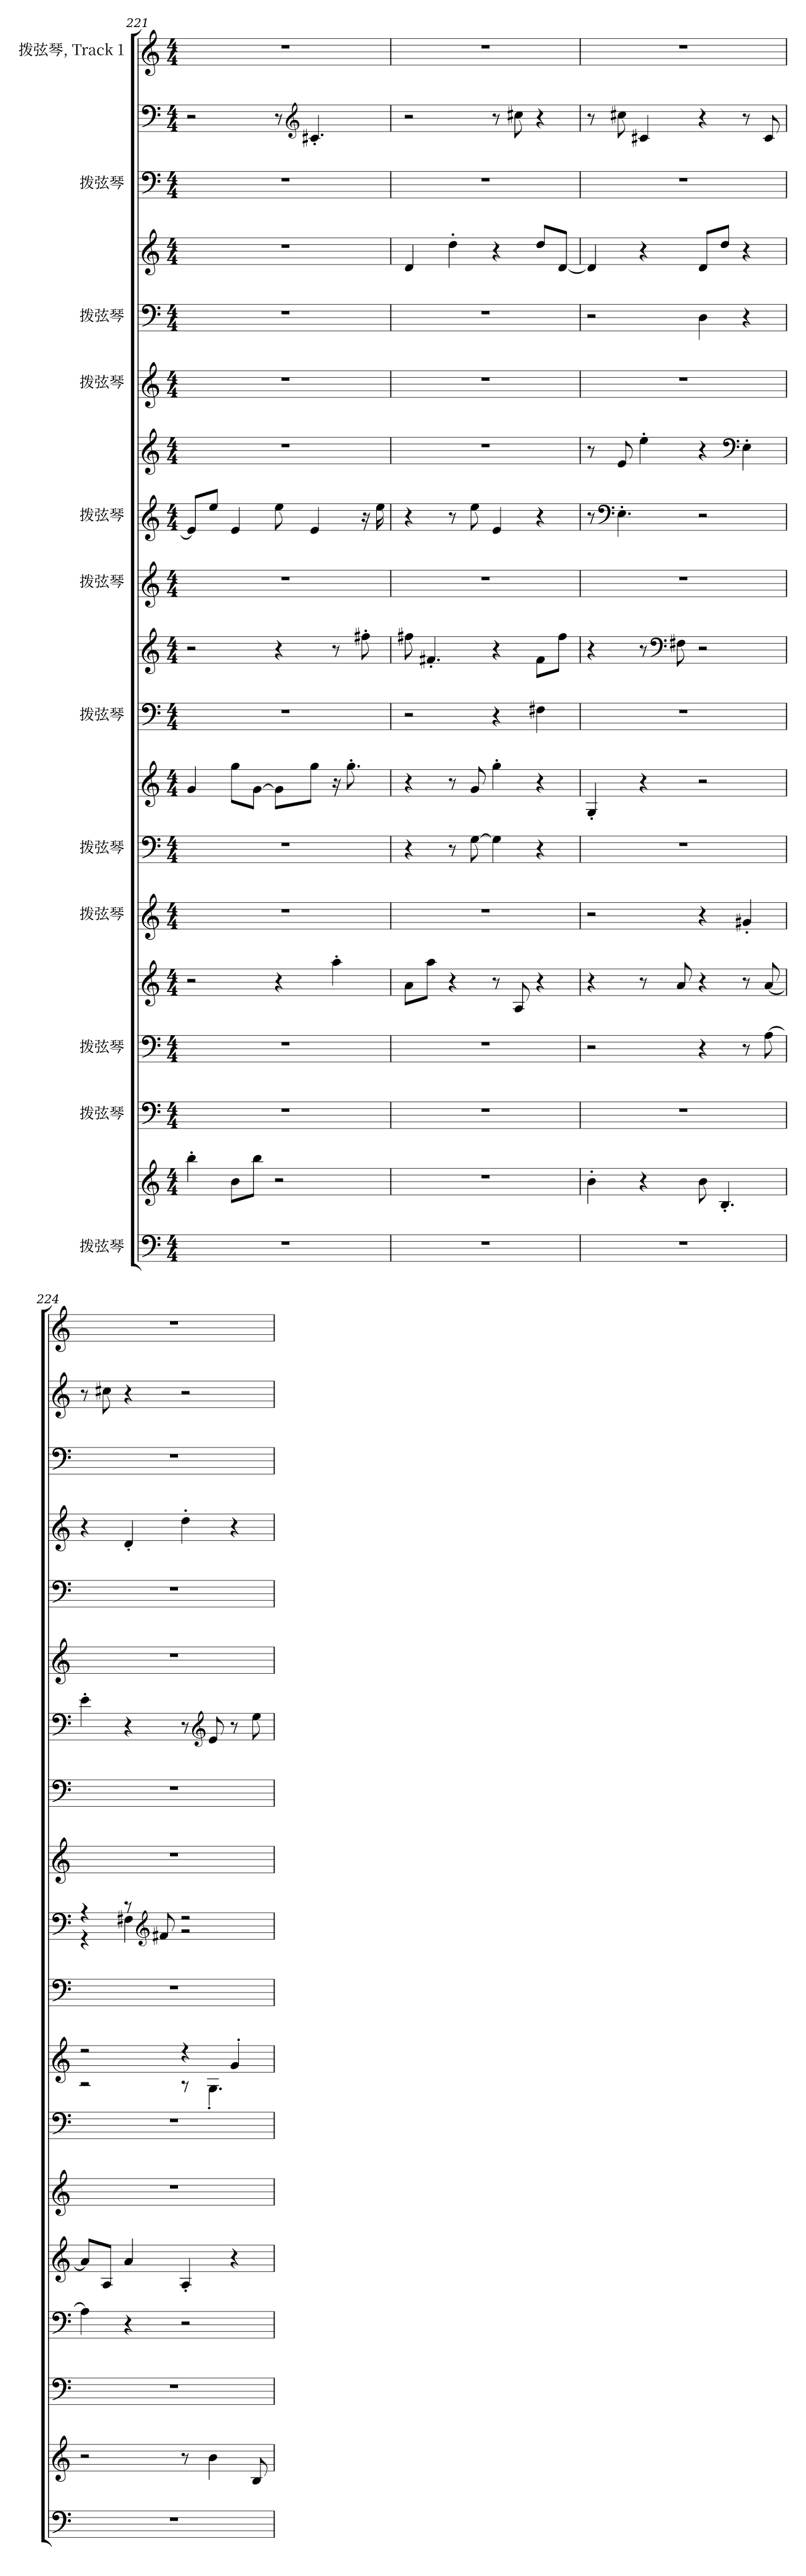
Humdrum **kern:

**kern	**kern	**kern	**kern	**kern	**kern	**kern	**kern	**kern	**kern	**kern	**kern	**kern	**kern	**kern	**kern	**kern	**kern	**kern
*part12	*part12	*part11	*part10	*part10	*part9	*part8	*part8	*part7	*part7	*part6	*part5	*part5	*part4	*part3	*part3	*part2	*part2	*part1
*staff19	*staff18	*staff17	*staff16	*staff15	*staff14	*staff13	*staff12	*staff11	*staff10	*staff9	*staff8	*staff7	*staff6	*staff5	*staff4	*staff3	*staff2	*staff1
*I"拨弦琴	*	*I"拨弦琴	*I"拨弦琴	*	*I"拨弦琴	*I"拨弦琴	*	*I"拨弦琴	*	*I"拨弦琴	*I"拨弦琴	*	*I"拨弦琴	*I"拨弦琴	*	*I"拨弦琴	*	*I"拨弦琴, Track 1
*clefF4	*clefG2	*clefF4	*clefF4	*clefG2	*clefG2	*clefF4	*clefG2	*clefF4	*clefG2	*clefG2	*clefG2	*clefG2	*clefG2	*clefF4	*clefG2	*clefF4	*clefF4	*clefG2
*k[]	*k[]	*k[]	*k[]	*k[]	*k[]	*k[]	*k[]	*k[]	*k[]	*k[]	*k[]	*k[]	*k[]	*k[]	*k[]	*k[]	*k[]	*k[]
*M4/4	*M4/4	*M4/4	*M4/4	*M4/4	*M4/4	*M4/4	*M4/4	*M4/4	*M4/4	*M4/4	*M4/4	*M4/4	*M4/4	*M4/4	*M4/4	*M4/4	*M4/4	*M4/4
=221	=221	=221	=221	=221	=221	=221	=221	=221	=221	=221	=221	=221	=221	=221	=221	=221	=221	=221
1r	4bb'\	1r	1r	2r	1r	1r	4g/	1r	2r	1r	8e/L]	1r	1r	1r	1r	1r	2r	1r
.	.	.	.	.	.	.	.	.	.	.	8ee/J	.	.	.	.	.	.	.
.	8b\L	.	.	.	.	.	8gg\L	.	.	.	4e/	.	.	.	.	.	.	.
.	8bb\J	.	.	.	.	.	[8g\J	.	.	.	.	.	.	.	.	.	.	.
.	2r	.	.	4r	.	.	8g\L]	.	4r	.	8ee\	.	.	.	.	.	8r	.
*	*	*	*	*	*	*	*	*	*	*	*	*	*	*	*	*	*clefG2	*
.	.	.	.	.	.	.	8gg\J	.	.	.	4e/	.	.	.	.	.	4.c#X'/	.
.	.	.	.	4aa'\	.	.	16r	.	8r	.	.	.	.	.	.	.	.	.
.	.	.	.	.	.	.	8.gg'\	.	.	.	.	.	.	.	.	.	.	.
.	.	.	.	.	.	.	.	.	8ff#X'\	.	16r	.	.	.	.	.	.	.
.	.	.	.	.	.	.	.	.	.	.	16ee\	.	.	.	.	.	.	.
=222	=222	=222	=222	=222	=222	=222	=222	=222	=222	=222	=222	=222	=222	=222	=222	=222	=222	=222
1r	1r	1r	1r	8a\L	1r	4r	4r	2r	8ff#X\	1r	4r	1r	1r	1r	4d/	1r	2r	1r
.	.	.	.	8aa\J	.	.	.	.	4.f#X'/	.	.	.	.	.	.	.	.	.
.	.	.	.	4r	.	8r	8r	.	.	.	8r	.	.	.	4dd'\	.	.	.
.	.	.	.	.	.	[8G\	8g/	.	.	.	8ee\	.	.	.	.	.	.	.
.	.	.	.	8r	.	4G\]	4gg'\	4r	4r	.	4e/	.	.	.	4r	.	8r	.
.	.	.	.	8A/	.	.	.	.	.	.	.	.	.	.	.	.	8cc#X\	.
.	.	.	.	4r	.	4r	4r	4F#X\	8f#\L	.	4r	.	.	.	8dd/L	.	4r	.
.	.	.	.	.	.	.	.	.	8ff#\J	.	.	.	.	.	[8d/J	.	.	.
!!LO:PB:g=z
=223	=223	=223	=223	=223	=223	=223	=223	=223	=223	=223	=223	=223	=223	=223	=223	=223	=223	=223
1r	4b'\	1r	2r	4r	2r	1r	4G'/	1r	4r	1r	8r	8r	1r	2r	4d/]	1r	8r	1r
*	*	*	*	*	*	*	*	*	*	*	*clefF4	*	*	*	*	*	*	*
.	.	.	.	.	.	.	.	.	.	.	4.E'\	8e/	.	.	.	.	8cc#X\	.
.	4r	.	.	8r	.	.	4r	.	8r	.	.	4ee'\	.	.	4r	.	4c#X/	.
*	*	*	*	*	*	*	*	*	*clefF4	*	*	*	*	*	*	*	*	*
.	.	.	.	8a/	.	.	.	.	8F#X\	.	.	.	.	.	.	.	.	.
.	8b\	.	4r	4r	4r	.	2r	.	2r	.	2r	4r	.	4D\	8d/L	.	4r	.
.	4.B'/	.	.	.	.	.	.	.	.	.	.	.	.	.	8dd/J	.	.	.
*	*	*	*	*	*	*	*	*	*	*	*	*clefF4	*	*	*	*	*	*
.	.	.	8r	8r	4g#X'/	.	.	.	.	.	.	4E'\	.	4r	4r	.	8r	.
.	.	.	[8A\	[8a/	.	.	.	.	.	.	.	.	.	.	.	.	8c#/	.
=224	=224	=224	=224	=224	=224	=224	=224	=224	=224	=224	=224	=224	=224	=224	=224	=224	=224	=224
*	*	*	*	*	*	*	*^	*	*^	*	*	*	*	*	*	*	*	*
1r	2r	1r	4A\]	8a/L]	1r	1r	2r	2r	1r	4r	4r	1r	1r	4e'\	1r	1r	4r	1r	8r	1r
.	.	.	.	8A/J	.	.	.	.	.	.	.	.	.	.	.	.	.	.	8cc#X\	.
.	.	.	4r	4a/	.	.	.	.	.	8r	4F#X\	.	.	4r	.	.	4d'/	.	4r	.
*	*	*	*	*	*	*	*	*	*	*clefG2	*	*	*	*	*	*	*	*	*	*
.	.	.	.	.	.	.	.	.	.	8f#X/	.	.	.	.	.	.	.	.	.	.
.	8r	.	2r	4A'/	.	.	4r	8r	.	2r	2r	.	.	8r	.	.	4dd'\	.	2r	.
*	*	*	*	*	*	*	*	*	*	*	*	*	*	*clefG2	*	*	*	*	*	*
.	4b\	.	.	.	.	.	.	4.G'\	.	.	.	.	.	8e/	.	.	.	.	.	.
.	.	.	.	4r	.	.	4g'/	.	.	.	.	.	.	8r	.	.	4r	.	.	.
.	8B/	.	.	.	.	.	.	.	.	.	.	.	.	8ee\	.	.	.	.	.	.
*	*	*	*	*	*	*	*v	*v	*	*v	*v	*	*	*	*	*	*	*	*	*
=	=	=	=	=	=	=	=	=	=	=	=	=	=	=	=	=	=	=
*-	*-	*-	*-	*-	*-	*-	*-	*-	*-	*-	*-	*-	*-	*-	*-	*-	*-	*-
